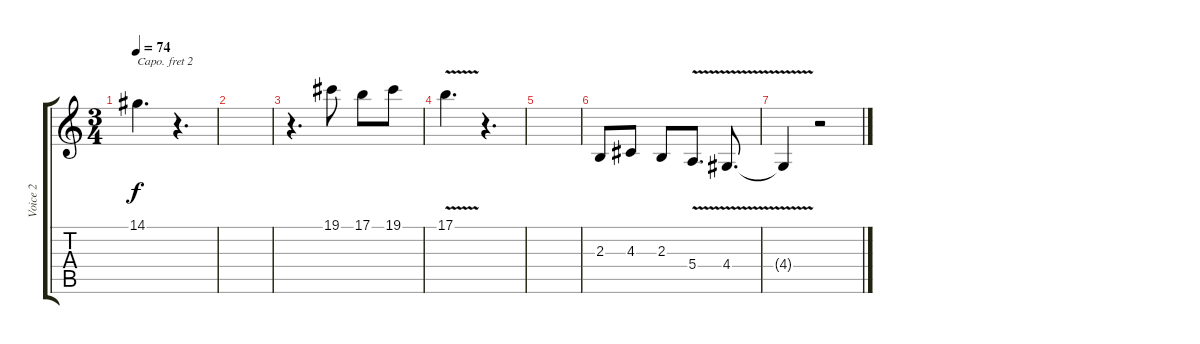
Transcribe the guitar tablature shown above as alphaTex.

\track ("Voice 2" "Voice 2") {instrument clarinet}
\staff {score tabs}
\capo 2
\tuning (E4 B3 G3 D3 A2 E2) {hide}
\ts (3 4)
\tempo 74
\clef g2
\ks c
14.1.4{d dy f} r.4{d} |
|
r.4{d} 19.1.8 17.1.8 19.1.8 |
17.1{v}.4{d} r.4{d} |
|
2.3.8 4.3.8 2.3.8 5.4{v}.8{d} 4.4{v}.8{d} |
4.4{t}.4 r.2
